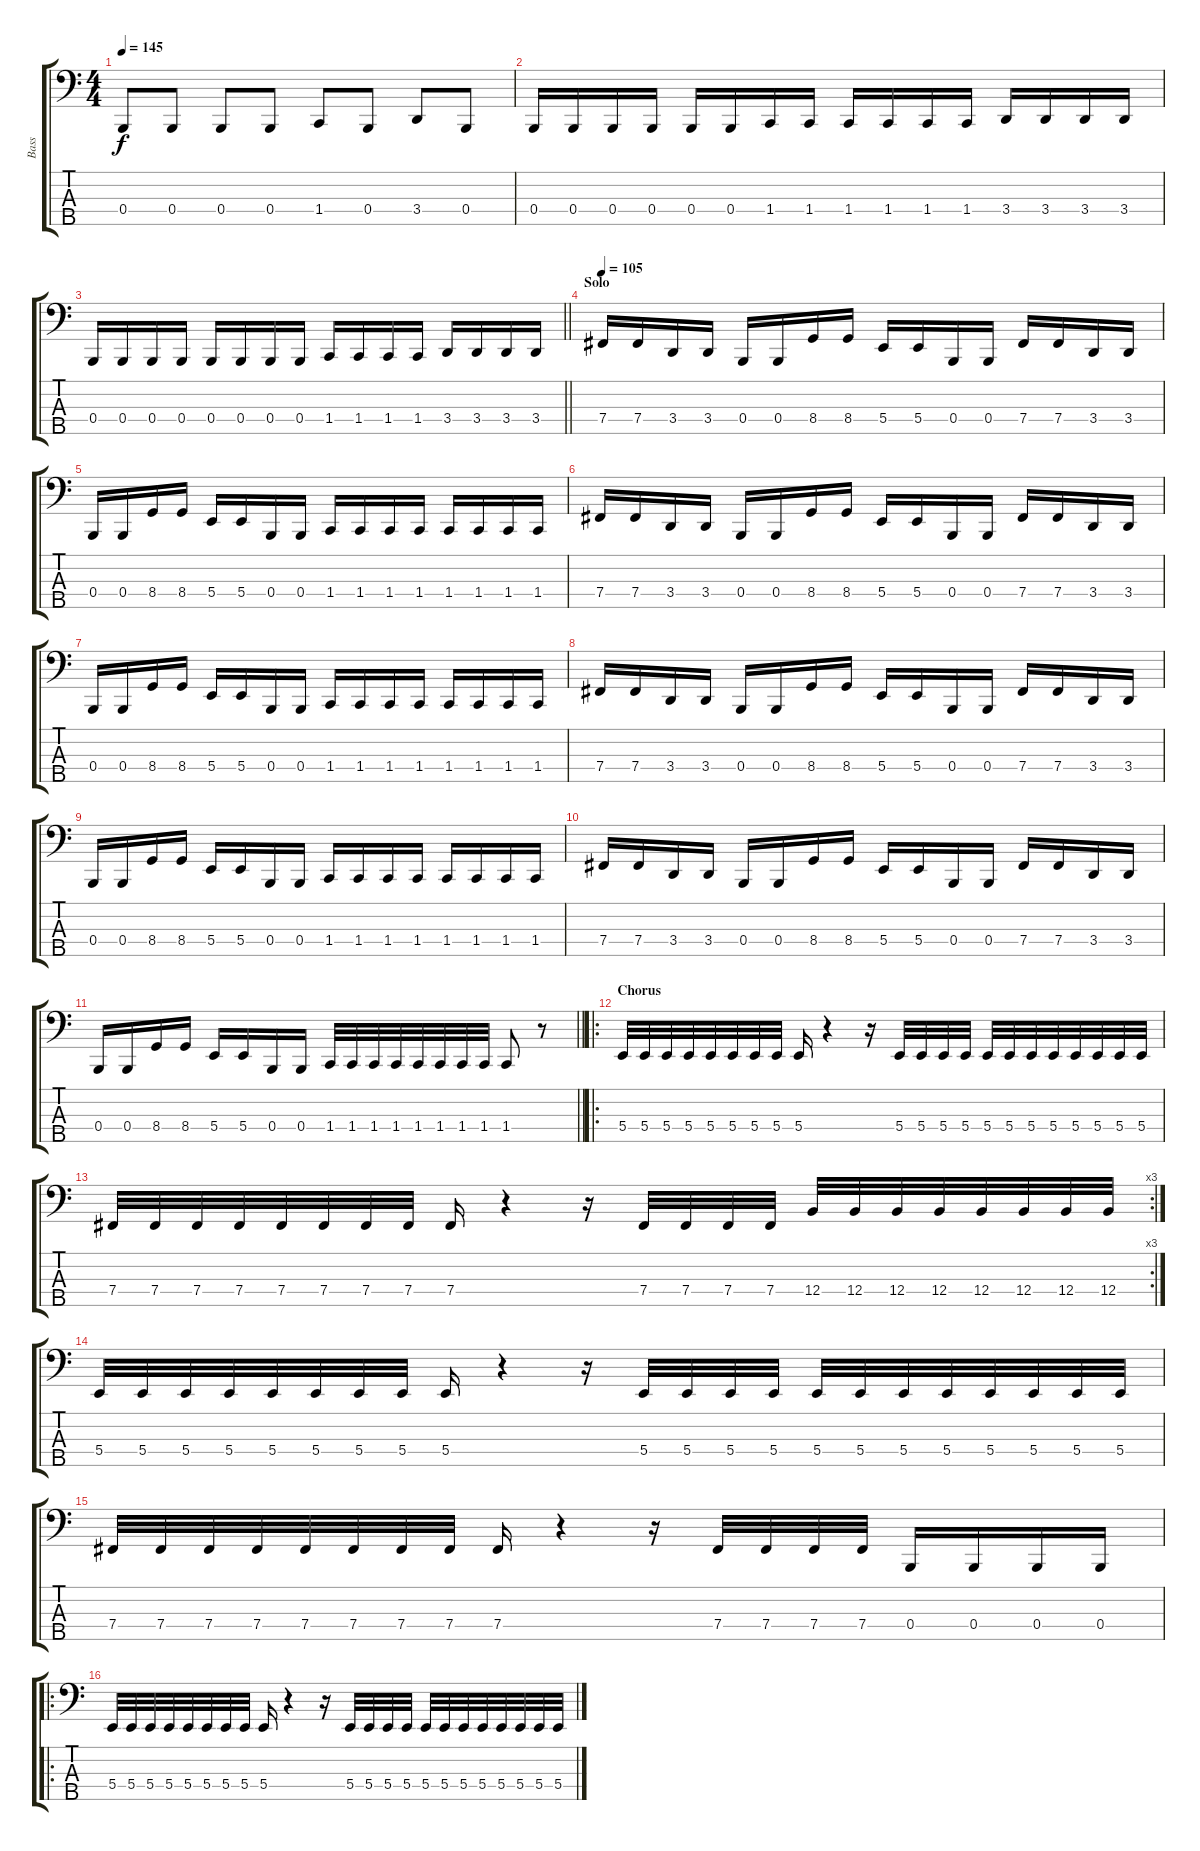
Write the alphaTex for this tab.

\track ("Bass" "Bass") {instrument electricbasspick}
\staff {score tabs}
\tuning (D2 A1 E1 B0 Gb0) {hide}
\ts (4 4)
\tempo 145
\clef f4
\ks c
0.4.8{dy f} 0.4.8 0.4.8 0.4.8 1.4.8 0.4.8 3.4.8 0.4.8 |
0.4.16 0.4.16 0.4.16 0.4.16 0.4.16 0.4.16 1.4.16 1.4.16 1.4.16 1.4.16 1.4.16 1.4.16 3.4.16 3.4.16 3.4.16 3.4.16 |
\barLineRight lightlight
0.4.16 0.4.16 0.4.16 0.4.16 0.4.16 0.4.16 0.4.16 0.4.16 1.4.16 1.4.16 1.4.16 1.4.16 3.4.16 3.4.16 3.4.16 3.4.16 |
\section ("" "Solo")
\tempo 100
\tempo 105
7.4.16 7.4.16 3.4.16 3.4.16 0.4.16 0.4.16 8.4.16 8.4.16 5.4.16 5.4.16 0.4.16 0.4.16 7.4.16 7.4.16 3.4.16 3.4.16 |
0.4.16 0.4.16 8.4.16 8.4.16 5.4.16 5.4.16 0.4.16 0.4.16 1.4.16 1.4.16 1.4.16 1.4.16 1.4.16 1.4.16 1.4.16 1.4.16 |
7.4.16 7.4.16 3.4.16 3.4.16 0.4.16 0.4.16 8.4.16 8.4.16 5.4.16 5.4.16 0.4.16 0.4.16 7.4.16 7.4.16 3.4.16 3.4.16 |
0.4.16 0.4.16 8.4.16 8.4.16 5.4.16 5.4.16 0.4.16 0.4.16 1.4.16 1.4.16 1.4.16 1.4.16 1.4.16 1.4.16 1.4.16 1.4.16 |
7.4.16 7.4.16 3.4.16 3.4.16 0.4.16 0.4.16 8.4.16 8.4.16 5.4.16 5.4.16 0.4.16 0.4.16 7.4.16 7.4.16 3.4.16 3.4.16 |
0.4.16 0.4.16 8.4.16 8.4.16 5.4.16 5.4.16 0.4.16 0.4.16 1.4.16 1.4.16 1.4.16 1.4.16 1.4.16 1.4.16 1.4.16 1.4.16 |
7.4.16 7.4.16 3.4.16 3.4.16 0.4.16 0.4.16 8.4.16 8.4.16 5.4.16 5.4.16 0.4.16 0.4.16 7.4.16 7.4.16 3.4.16 3.4.16 |
\barLineRight lightlight
0.4.16 0.4.16 8.4.16 8.4.16 5.4.16 5.4.16 0.4.16 0.4.16 1.4.32 1.4.32 1.4.32 1.4.32 1.4.32 1.4.32 1.4.32 1.4.32 1.4.8 r.8 |
\ro
\section ("" "Chorus")
5.4.32 5.4.32 5.4.32 5.4.32 5.4.32 5.4.32 5.4.32 5.4.32 5.4.16 r.4 r.16 5.4.32 5.4.32 5.4.32 5.4.32 5.4.32 5.4.32 5.4.32 5.4.32 5.4.32 5.4.32 5.4.32 5.4.32 |
\rc 3
7.4.32 7.4.32 7.4.32 7.4.32 7.4.32 7.4.32 7.4.32 7.4.32 7.4.16 r.4 r.16 7.4.32 7.4.32 7.4.32 7.4.32 12.4.32 12.4.32 12.4.32 12.4.32 12.4.32 12.4.32 12.4.32 12.4.32 |
5.4.32 5.4.32 5.4.32 5.4.32 5.4.32 5.4.32 5.4.32 5.4.32 5.4.16 r.4 r.16 5.4.32 5.4.32 5.4.32 5.4.32 5.4.32 5.4.32 5.4.32 5.4.32 5.4.32 5.4.32 5.4.32 5.4.32 |
7.4.32 7.4.32 7.4.32 7.4.32 7.4.32 7.4.32 7.4.32 7.4.32 7.4.16 r.4 r.16 7.4.32 7.4.32 7.4.32 7.4.32 0.4.16 0.4.16 0.4.16 0.4.16 |
\ro
5.4.32 5.4.32 5.4.32 5.4.32 5.4.32 5.4.32 5.4.32 5.4.32 5.4.16 r.4 r.16 5.4.32 5.4.32 5.4.32 5.4.32 5.4.32 5.4.32 5.4.32 5.4.32 5.4.32 5.4.32 5.4.32 5.4.32
